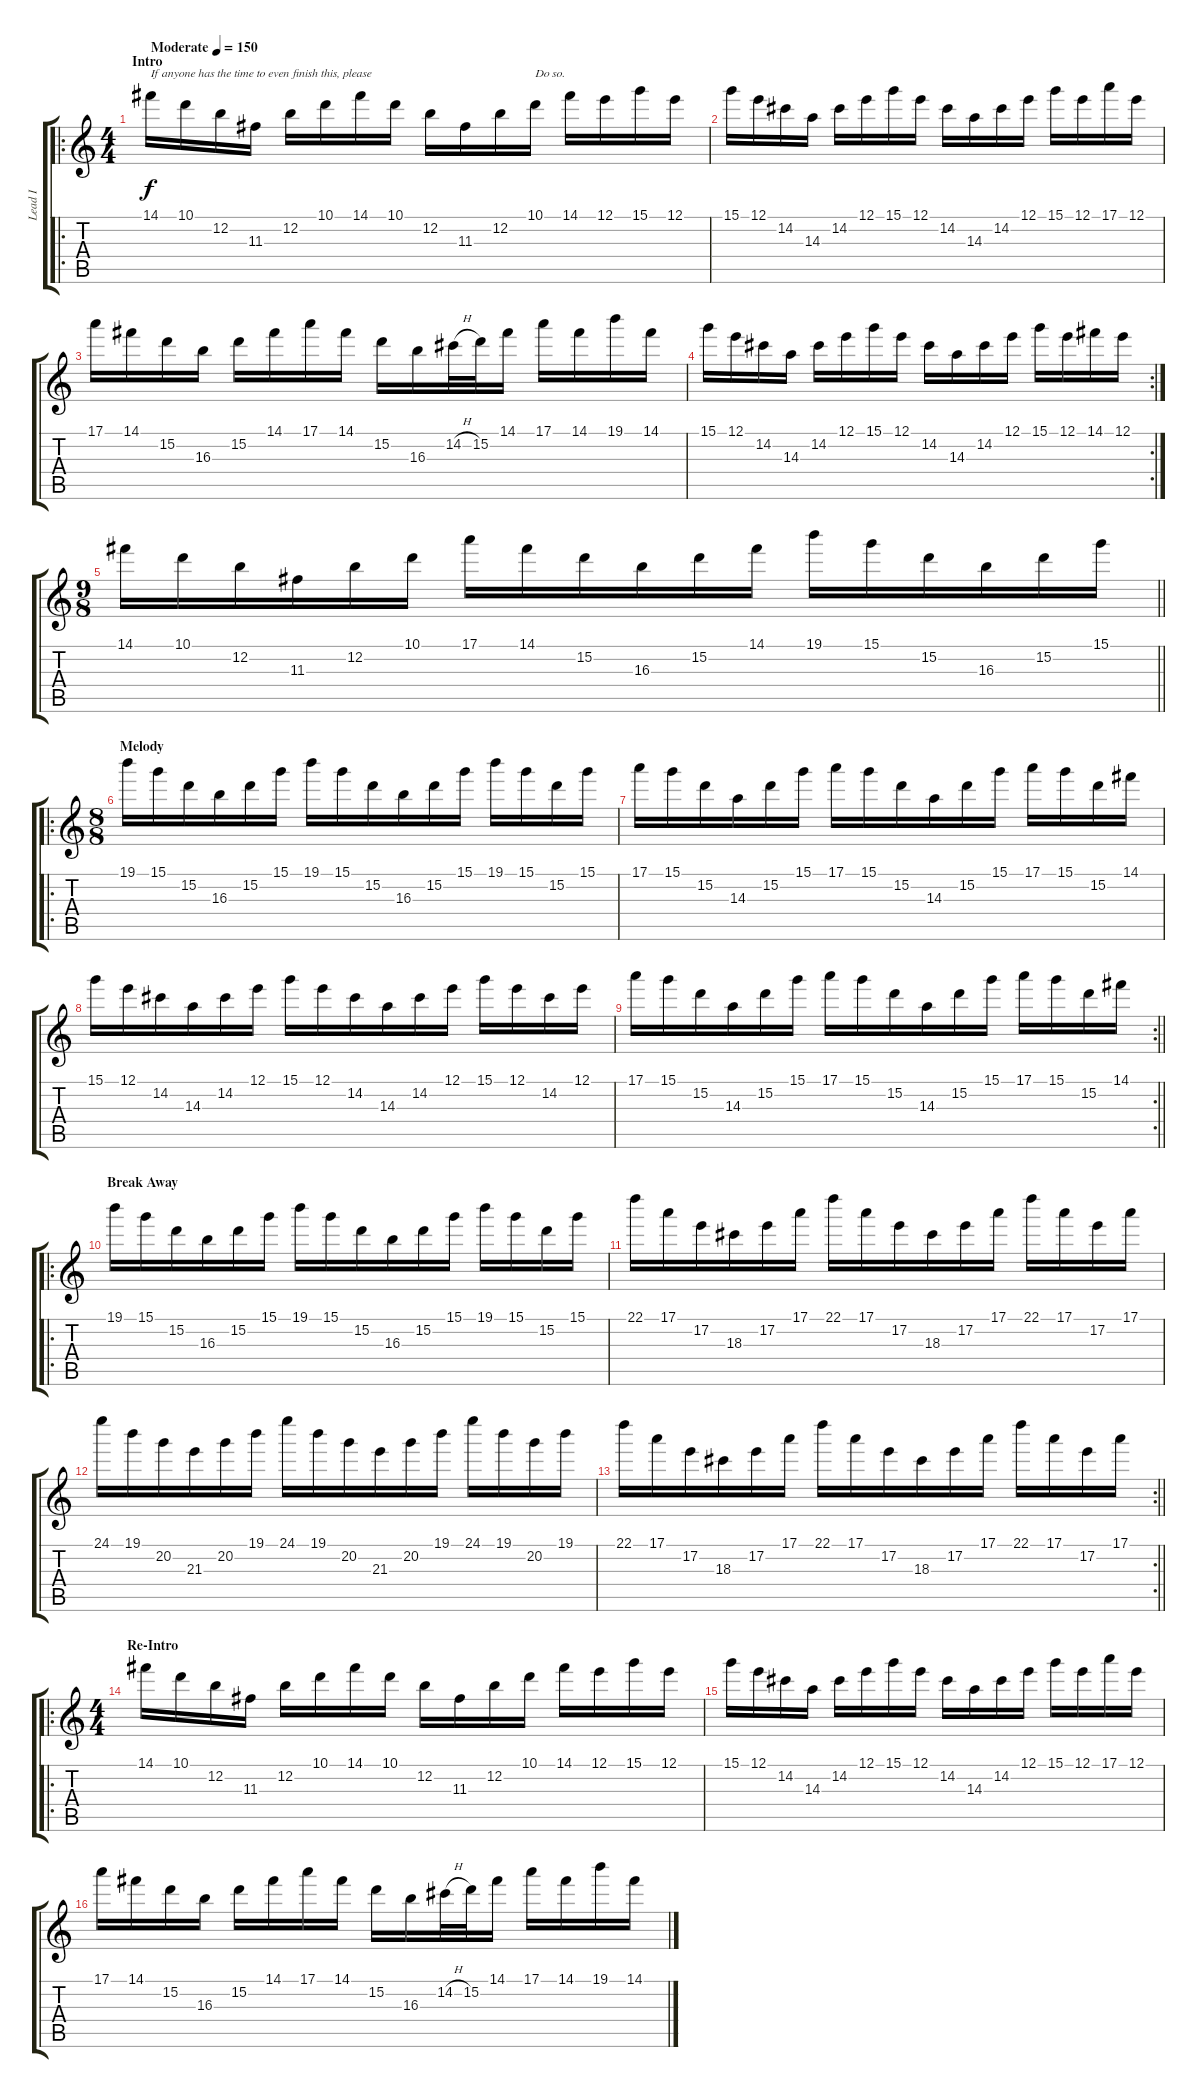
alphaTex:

\track ("Lead I" "Lead I") {instrument distortionguitar}
\staff {score tabs}
\tuning (E4 B3 G3 D3 A2 E2) {hide}
\ro
\ts (4 4)
\section ("" "Intro")
\tempo (150 "Moderate")
\clef g2
\ks c
14.1.16{txt "If anyone has the time to even finish this, please" dy f instrument distortionguitar} 10.1.16 12.2.16 11.3.16 12.2.16 10.1.16 14.1.16 10.1.16 12.2.16 11.3.16 12.2.16 10.1.16{txt "Do so."} 14.1.16 12.1.16 15.1.16 12.1.16 |
15.1.16 12.1.16 14.2.16 14.3.16 14.2.16 12.1.16 15.1.16 12.1.16 14.2.16 14.3.16 14.2.16 12.1.16 15.1.16 12.1.16 17.1.16 12.1.16 |
17.1.16 14.1.16 15.2.16 16.3.16 15.2.16 14.1.16 17.1.16 14.1.16 15.2.16 16.3.16 14.2{h}.32 15.2.32 14.1.16 17.1.16 14.1.16 19.1.16 14.1.16 |
\rc 2
15.1.16 12.1.16 14.2.16 14.3.16 14.2.16 12.1.16 15.1.16 12.1.16 14.2.16 14.3.16 14.2.16 12.1.16 15.1.16 12.1.16 14.1.16 12.1.16 |
\ts (9 8)
\barLineRight lightlight
14.1.16 10.1.16 12.2.16 11.3.16 12.2.16 10.1.16 17.1.16 14.1.16 15.2.16 16.3.16 15.2.16 14.1.16 19.1.16 15.1.16 15.2.16 16.3.16 15.2.16 15.1.16 |
\ro
\ts (8 8)
\section ("" "Melody")
19.1.16 15.1.16 15.2.16 16.3.16 15.2.16 15.1.16 19.1.16 15.1.16 15.2.16 16.3.16 15.2.16 15.1.16 19.1.16 15.1.16 15.2.16 15.1.16 |
17.1.16 15.1.16 15.2.16 14.3.16 15.2.16 15.1.16 17.1.16 15.1.16 15.2.16 14.3.16 15.2.16 15.1.16 17.1.16 15.1.16 15.2.16 14.1.16 |
15.1.16 12.1.16 14.2.16 14.3.16 14.2.16 12.1.16 15.1.16 12.1.16 14.2.16 14.3.16 14.2.16 12.1.16 15.1.16 12.1.16 14.2.16 12.1.16 |
\rc 2
\barLineRight lightlight
17.1.16 15.1.16 15.2.16 14.3.16 15.2.16 15.1.16 17.1.16 15.1.16 15.2.16 14.3.16 15.2.16 15.1.16 17.1.16 15.1.16 15.2.16 14.1.16 |
\ro
\section ("" "Break Away")
19.1.16 15.1.16 15.2.16 16.3.16 15.2.16 15.1.16 19.1.16 15.1.16 15.2.16 16.3.16 15.2.16 15.1.16 19.1.16 15.1.16 15.2.16 15.1.16 |
22.1.16 17.1.16 17.2.16 18.3.16 17.2.16 17.1.16 22.1.16 17.1.16 17.2.16 18.3.16 17.2.16 17.1.16 22.1.16 17.1.16 17.2.16 17.1.16 |
24.1.16 19.1.16 20.2.16 21.3.16 20.2.16 19.1.16 24.1.16 19.1.16 20.2.16 21.3.16 20.2.16 19.1.16 24.1.16 19.1.16 20.2.16 19.1.16 |
\rc 2
\barLineRight lightlight
22.1.16 17.1.16 17.2.16 18.3.16 17.2.16 17.1.16 22.1.16 17.1.16 17.2.16 18.3.16 17.2.16 17.1.16 22.1.16 17.1.16 17.2.16 17.1.16 |
\ro
\ts (4 4)
\section ("" "Re-Intro")
14.1.16 10.1.16 12.2.16 11.3.16 12.2.16 10.1.16 14.1.16 10.1.16 12.2.16 11.3.16 12.2.16 10.1.16 14.1.16 12.1.16 15.1.16 12.1.16 |
15.1.16 12.1.16 14.2.16 14.3.16 14.2.16 12.1.16 15.1.16 12.1.16 14.2.16 14.3.16 14.2.16 12.1.16 15.1.16 12.1.16 17.1.16 12.1.16 |
17.1.16 14.1.16 15.2.16 16.3.16 15.2.16 14.1.16 17.1.16 14.1.16 15.2.16 16.3.16 14.2{h}.32 15.2.32 14.1.16 17.1.16 14.1.16 19.1.16 14.1.16
